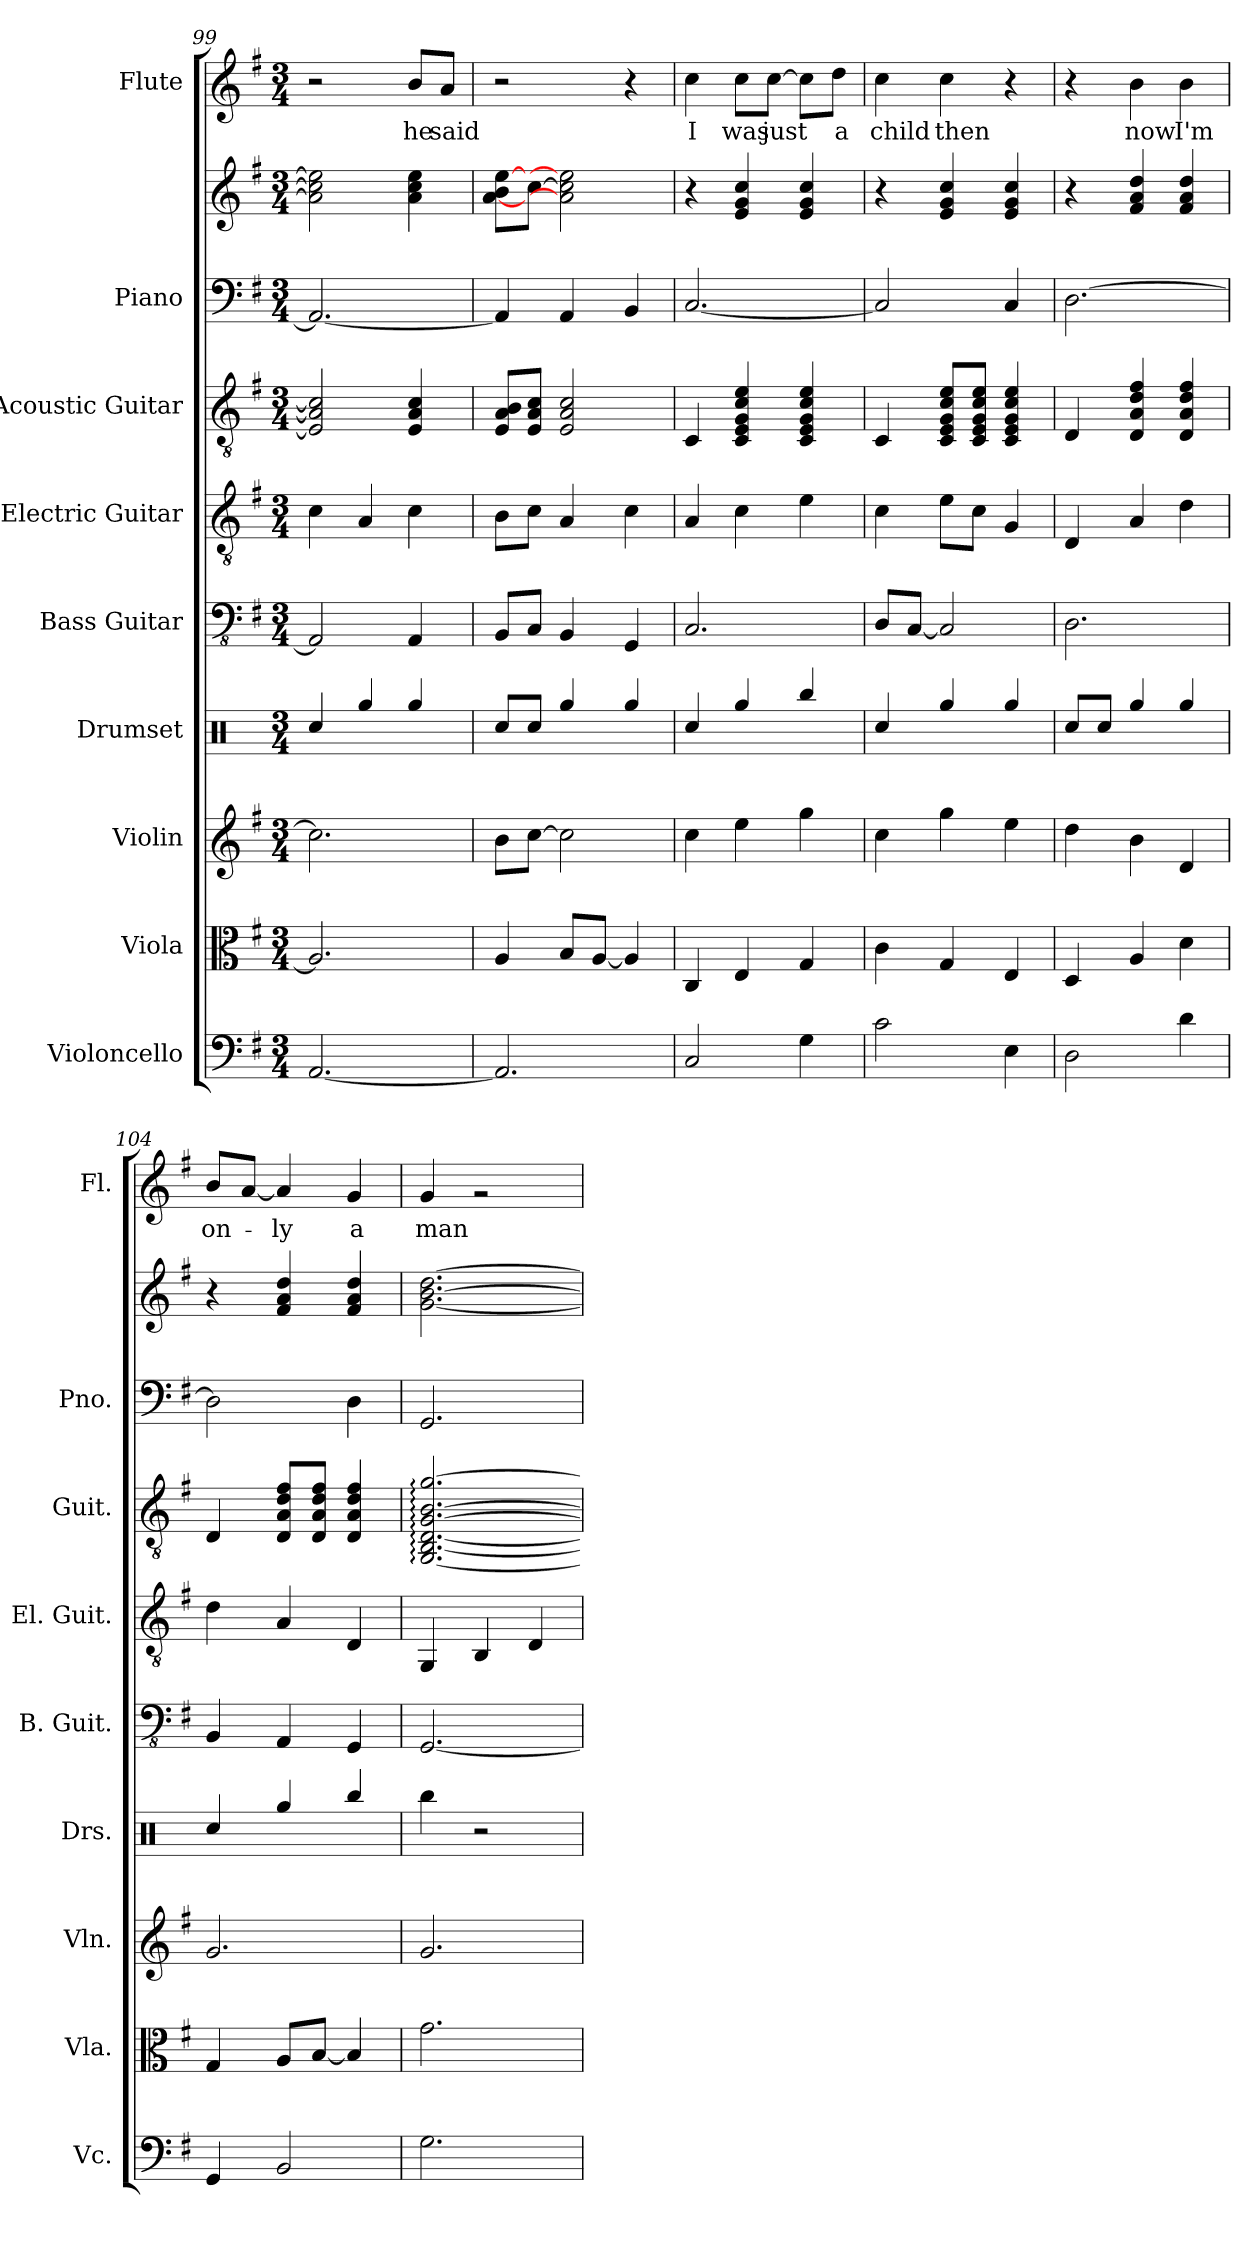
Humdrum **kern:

**kern	**kern	**kern	**kern	**kern	**kern	**kern	**kern	**kern	**kern	**text
*part9	*part8	*part7	*part6	*part5	*part4	*part3	*part2	*part2	*part1	*part1
*staff10	*staff9	*staff8	*staff7	*staff6	*staff5	*staff4	*staff3	*staff2	*staff1	*staff1
*I"Violoncello	*I"Viola	*I"Violin	*I"Drumset	*I"Bass Guitar	*I"Electric Guitar	*I"Acoustic Guitar	*I"Piano	*	*I"Flute	*
*I'Vc.	*I'Vla.	*I'Vln.	*I'Drs.	*I'B. Guit.	*I'El. Guit.	*I'Guit.	*I'Pno.	*	*I'Fl.	*
*clefF4	*clefC3	*clefG2	*clefX	*clefFv4	*clefGv2	*clefGv2	*clefF4	*clefG2	*clefG2	*
*k[f#]	*k[f#]	*k[f#]	*k[]	*k[f#]	*k[f#]	*k[f#]	*k[f#]	*k[f#]	*k[f#]	*
*M3/4	*M3/4	*M3/4	*M3/4	*M3/4	*M3/4	*M3/4	*M3/4	*M3/4	*M3/4	*
=99	=99	=99	=99	=99	=99	=99	=99	=99	=99	=99
[2.AA/	2.A/]	2.cc\]	4Rcc/	2AAA/]	4c\	2E/] 2A/] 2c/]	2.AA/_	2a\] 2cc\] 2ee\]	2r	.
.	.	.	4Rgg/	.	4A/	.	.	.	.	.
.	.	.	4Rgg/	4AAA/	4c\	4E/ 4A/ 4c/	.	4a\ 4cc\ 4ee\	8b/L	he
.	.	.	.	.	.	.	.	.	8a/J	said
=100	=100	=100	=100	=100	=100	=100	=100	=100	=100	=100
2.AA/]	4A/	8b\L	8Rcc/L	8BBB/L	8B\L	8E/ 8A/ 8B/L	4AA/]	[8a\ 8b\ [8ee\L	2r	.
.	.	[8cc\J	8Rcc/J	8CC/J	8c\J	8E/ 8A/ 8c/J	.	[8cc\J	.	.
.	8B/L	2cc\]	4Rgg/	4BBB/	4A/	2E/ 2A/ 2c/	4AA/	2a\] 2cc\] 2ee\]	.	.
.	[8A/J	.	.	.	.	.	.	.	.	.
.	4A/]	.	4Rgg/	4GGG/	4c\	.	4BB/	.	4r	.
=101	=101	=101	=101	=101	=101	=101	=101	=101	=101	=101
2C/	4C/	4cc\	4Rcc/	2.CC/	4A/	4C/	[2.C/	4r	4cc\	I
.	4E/	4ee\	4Rgg/	.	4c\	4C/ 4E/ 4G/ 4c/ 4e/	.	4e/ 4g/ 4cc/	8cc\L	was
.	.	.	.	.	.	.	.	.	[8cc\J	just
4G\	4G/	4gg\	4Rbb/	.	4e\	4C/ 4E/ 4G/ 4c/ 4e/	.	4e/ 4g/ 4cc/	8cc\L]	.
.	.	.	.	.	.	.	.	.	8dd\J	a
=102	=102	=102	=102	=102	=102	=102	=102	=102	=102	=102
2c\	4c\	4cc\	4Rcc/	8DD/L	4c\	4C/	2C/]	4r	4cc\	child
.	.	.	.	[8CC/J	.	.	.	.	.	.
.	4G/	4gg\	4Rgg/	2CC/]	8e\L	8C/ 8E/ 8G/ 8c/ 8e/L	.	4e/ 4g/ 4cc/	4cc\	then
.	.	.	.	.	8c\J	8C/ 8E/ 8G/ 8c/ 8e/J	.	.	.	.
4E\	4E/	4ee\	4Rgg/	.	4G/	4C/ 4E/ 4G/ 4c/ 4e/	4C/	4e/ 4g/ 4cc/	4r	.
=103	=103	=103	=103	=103	=103	=103	=103	=103	=103	=103
2D\	4D/	4dd\	8Rcc/L	2.DD\	4D/	4D/	[2.D\	4r	4r	.
.	.	.	8Rcc/J	.	.	.	.	.	.	.
.	4A/	4b\	4Rgg/	.	4A/	4D/ 4A/ 4d/ 4f#/	.	4f#/ 4a/ 4dd/	4b\	now
4d\	4d\	4d/	4Rgg/	.	4d\	4D/ 4A/ 4d/ 4f#/	.	4f#/ 4a/ 4dd/	4b\	I'm
=104	=104	=104	=104	=104	=104	=104	=104	=104	=104	=104
4GG/	4G/	2.g/	4Rcc/	4BBB/	4d\	4D/	2D\]	4r	8b/L	on-
.	.	.	.	.	.	.	.	.	[8a/J	.
2BB/	8A/L	.	4Rgg/	4AAA/	4A/	8D/ 8A/ 8d/ 8f#/L	.	4f#/ 4a/ 4dd/	4a/]	-ly
.	[8B/J	.	.	.	.	8D/ 8A/ 8d/ 8f#/J	.	.	.	.
.	4B/]	.	4Rbb/	4GGG/	4D/	4D/ 4A/ 4d/ 4f#/	4D\	4f#/ 4a/ 4dd/	4g/	a
!!LO:PB:g=z
=105	=105	=105	=105	=105	=105	=105	=105	=105	=105	=105
2.G\	2.g\	2.g/	4Rbb\	[2.GGG/	4GG/	[2.GG/: [2.BB/: [2.D/: [2.G/: [2.B/: [2.g/:	2.GG/	[2.g\ [2.b\ [2.dd\	4g/	man
.	.	.	2r	.	4BB/	.	.	.	2rg	.
.	.	.	.	.	4D/	.	.	.	.	.
=	=	=	=	=	=	=	=	=	=	=
*-	*-	*-	*-	*-	*-	*-	*-	*-	*-	*-
